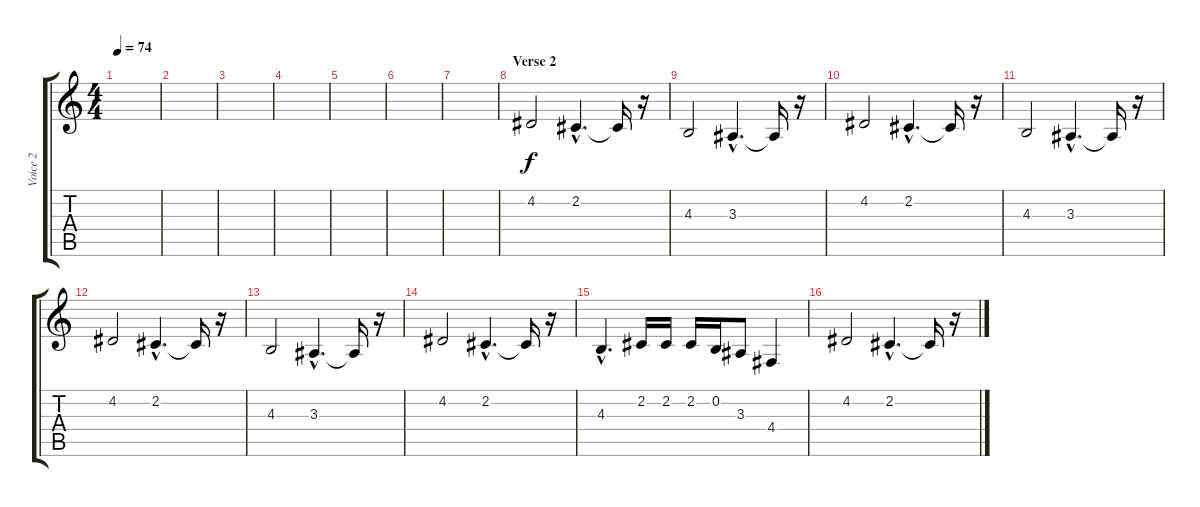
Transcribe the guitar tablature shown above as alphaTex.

\track ("Voice 2" "Voice 2") {instrument tenorsax}
\staff {score tabs}
\tuning (E4 B3 G3 D3 A2 E2) {hide}
\ts (4 4)
\tempo 74
\clef g2
\ks c
|
|
|
|
|
|
|
\section ("" "Verse 2")
4.2.2 2.2{hac}.4{d} 2.2{t}.16 r.16 |
4.3.2 3.3{hac}.4{d} 3.3{t}.16 r.16 |
4.2.2 2.2{hac}.4{d} 2.2{t}.16 r.16 |
4.3.2 3.3{hac}.4{d} 3.3{t}.16 r.16 |
4.2.2 2.2{hac}.4{d} 2.2{t}.16 r.16 |
4.3.2 3.3{hac}.4{d} 3.3{t}.16 r.16 |
4.2.2 2.2{hac}.4{d} 2.2{t}.16 r.16 |
4.3{hac}.4{d} 2.2.16 2.2.16 2.2.16 0.2.16 3.3.8 4.4.4 |
4.2.2 2.2{hac}.4{d} 2.2{t}.16 r.16
